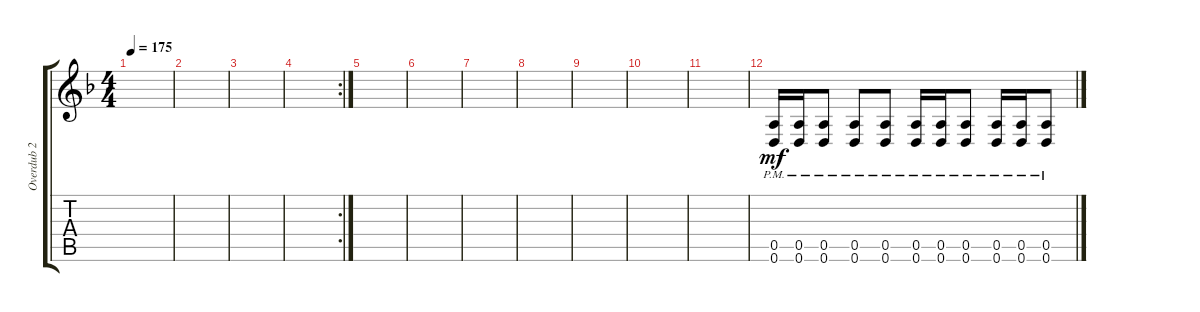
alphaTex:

\track ("Overdub 2" "Overdub 2") {instrument distortionguitar}
\staff {score tabs}
\tuning (E4 B3 G3 D3 A2 D2) {hide}
\ts (4 4)
\tempo 175
\clef g2
\ks f
|
|
|
\rc 2
|
|
|
|
|
|
|
|
(0.5{pm} 0.6{pm}).16{dy mf} (0.5{pm} 0.6{pm}).16 (0.5{pm} 0.6{pm}).8 (0.5{pm} 0.6{pm}).8 (0.5{pm} 0.6{pm}).8 (0.5{pm} 0.6{pm}).16 (0.5{pm} 0.6{pm}).16 (0.5{pm} 0.6{pm}).8 (0.5{pm} 0.6{pm}).16 (0.5{pm} 0.6{pm}).16 (0.5{pm} 0.6{pm}).8
